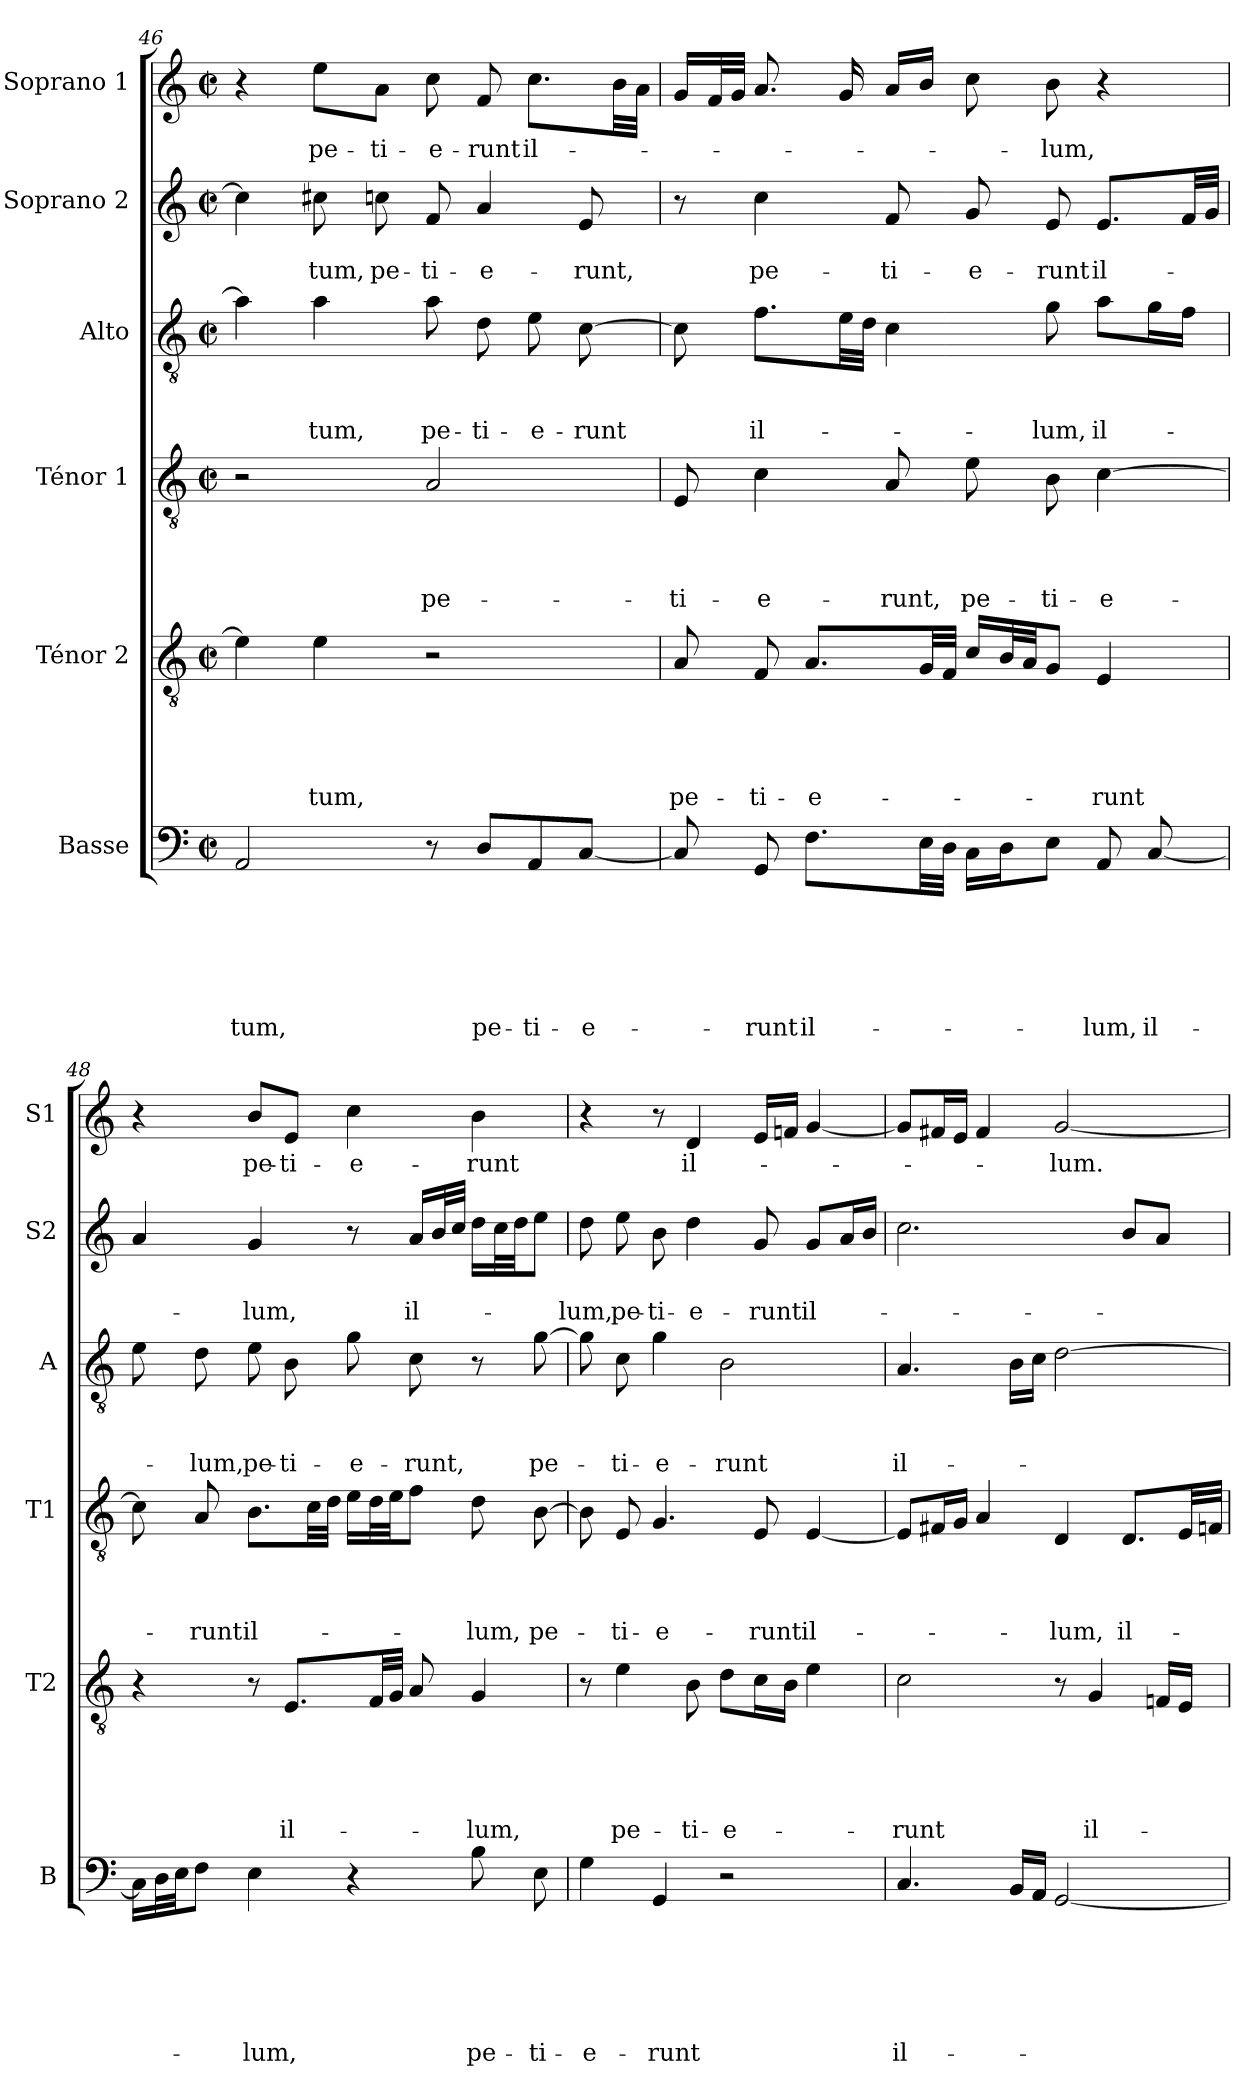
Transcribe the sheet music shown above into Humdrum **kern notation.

**kern	**text	**text	**text	**text	**text	**text	**kern	**text	**text	**text	**text	**text	**kern	**text	**text	**text	**text	**kern	**text	**text	**text	**kern	**text	**text	**kern	**text
*part6	*part6	*part6	*part6	*part6	*part6	*part6	*part5	*part5	*part5	*part5	*part5	*part5	*part4	*part4	*part4	*part4	*part4	*part3	*part3	*part3	*part3	*part2	*part2	*part2	*part1	*part1
*staff6	*staff6	*staff6	*staff6	*staff6	*staff6	*staff6	*staff5	*staff5	*staff5	*staff5	*staff5	*staff5	*staff4	*staff4	*staff4	*staff4	*staff4	*staff3	*staff3	*staff3	*staff3	*staff2	*staff2	*staff2	*staff1	*staff1
*I"Basse	*	*	*	*	*	*	*I"Ténor 2	*	*	*	*	*	*I"Ténor 1	*	*	*	*	*I"Alto	*	*	*	*I"Soprano 2	*	*	*I"Soprano 1	*
*I'B	*	*	*	*	*	*	*I'T2	*	*	*	*	*	*I'T1	*	*	*	*	*I'A	*	*	*	*I'S2	*	*	*I'S1	*
*clefF4	*	*	*	*	*	*	*clefGv2	*	*	*	*	*	*clefGv2	*	*	*	*	*clefGv2	*	*	*	*clefG2	*	*	*clefG2	*
*k[]	*	*	*	*	*	*	*k[]	*	*	*	*	*	*k[]	*	*	*	*	*k[]	*	*	*	*k[]	*	*	*k[]	*
*C:	*	*	*	*	*	*	*C:	*	*	*	*	*	*C:	*	*	*	*	*C:	*	*	*	*C:	*	*	*C:	*
*M2/2	*	*	*	*	*	*	*M2/2	*	*	*	*	*	*M2/2	*	*	*	*	*M2/2	*	*	*	*M2/2	*	*	*M2/2	*
*met(c|)	*	*	*	*	*	*	*met(c|)	*	*	*	*	*	*met(c|)	*	*	*	*	*met(c|)	*	*	*	*met(c|)	*	*	*met(c|)	*
=46	=46	=46	=46	=46	=46	=46	=46	=46	=46	=46	=46	=46	=46	=46	=46	=46	=46	=46	=46	=46	=46	=46	=46	=46	=46	=46
!	!	!	!	!	!	!LO:LY:b	!	!	!	!	!	!	!	!	!	!	!	!	!	!	!	!	!	!	!	!
2AA/	.	.	.	.	.	-tum,	4e\]	.	.	.	.	.	2r	.	.	.	.	4a\]	.	.	.	4cc#\]	.	.	4r	.
!	!	!	!	!	!	!	!	!	!	!	!	!LO:LY:b	!	!	!	!	!	!	!	!	!LO:LY:b	!	!	!LO:LY:b	!	!LO:LY:b
.	.	.	.	.	.	.	4e\	.	.	.	.	-tum,	.	.	.	.	.	4a\	.	.	-tum,	8cc#X\	.	-tum,	8ee\L	pe-
!	!	!	!	!	!	!	!	!	!	!	!	!	!	!	!	!	!	!	!	!	!	!	!	!LO:LY:b	!	!LO:LY:b
.	.	.	.	.	.	.	.	.	.	.	.	.	.	.	.	.	.	.	.	.	.	8ccn\	.	pe-	8a\J	-ti-
!	!	!	!	!	!	!	!	!	!	!	!	!	!	!	!	!	!LO:LY:b	!	!	!	!LO:LY:b	!	!	!LO:LY:b	!	!LO:LY:b
8r	.	.	.	.	.	.	2r	.	.	.	.	.	2A/	.	.	.	pe-	8a\	.	.	pe-	8f/	.	-ti-	8cc\	-e-
!	!	!	!	!	!	!LO:LY:b	!	!	!	!	!	!	!	!	!	!	!	!	!	!	!LO:LY:b	!	!	!LO:LY:b	!	!LO:LY:b
8D/L	.	.	.	.	.	pe-	.	.	.	.	.	.	.	.	.	.	.	8d\	.	.	-ti-	4a/	.	-e-	8f/	-runt
!	!	!	!	!	!	!LO:LY:b	!	!	!	!	!	!	!	!	!	!	!	!	!	!	!LO:LY:b	!	!	!	!	!LO:LY:b
8AA/	.	.	.	.	.	-ti-	.	.	.	.	.	.	.	.	.	.	.	8e\	.	.	-e-	.	.	.	8.cc\L	il-
!	!	!	!	!	!	!LO:LY:b	!	!	!	!	!	!	!	!	!	!	!	!	!	!	!LO:LY:b	!	!	!LO:LY:b	!	!
[8C/J	.	.	.	.	.	-e-	.	.	.	.	.	.	.	.	.	.	.	[8c\	.	.	-runt	8e/	.	-runt,	.	.
.	.	.	.	.	.	.	.	.	.	.	.	.	.	.	.	.	.	.	.	.	.	.	.	.	32b\LL	.
.	.	.	.	.	.	.	.	.	.	.	.	.	.	.	.	.	.	.	.	.	.	.	.	.	32a\JJJ	.
=47	=47	=47	=47	=47	=47	=47	=47	=47	=47	=47	=47	=47	=47	=47	=47	=47	=47	=47	=47	=47	=47	=47	=47	=47	=47	=47
!	!	!	!	!	!	!	!	!	!	!	!	!LO:LY:b	!	!	!	!	!LO:LY:b	!	!	!	!	!	!	!	!	!
8C/]	.	.	.	.	.	.	8A/	.	.	.	.	pe-	8E/	.	.	.	-ti-	8c\]	.	.	.	8r	.	.	16g/LL	.
.	.	.	.	.	.	.	.	.	.	.	.	.	.	.	.	.	.	.	.	.	.	.	.	.	32f/L	.
.	.	.	.	.	.	.	.	.	.	.	.	.	.	.	.	.	.	.	.	.	.	.	.	.	32g/JJJ	.
!	!	!	!	!	!	!LO:LY:b	!	!	!	!	!	!LO:LY:b	!	!	!	!	!LO:LY:b	!	!	!	!LO:LY:b	!	!	!LO:LY:b	!	!
8GG/	.	.	.	.	.	-runt	8F/	.	.	.	.	-ti-	4c\	.	.	.	-e-	8.f\L	.	.	il-	4cc\	.	pe-	8.a/	.
!	!	!	!	!	!	!LO:LY:b	!	!	!	!	!	!LO:LY:b	!	!	!	!	!	!	!	!	!	!	!	!	!	!
8.F\L	.	.	.	.	.	il-	8.A/L	.	.	.	.	-e-	.	.	.	.	.	.	.	.	.	.	.	.	.	.
.	.	.	.	.	.	.	.	.	.	.	.	.	.	.	.	.	.	32e\LL	.	.	.	.	.	.	16g/	.
.	.	.	.	.	.	.	.	.	.	.	.	.	.	.	.	.	.	32d\JJJ	.	.	.	.	.	.	.	.
!	!	!	!	!	!	!	!	!	!	!	!	!	!	!	!	!	!LO:LY:b	!	!	!	!	!	!	!LO:LY:b	!	!
.	.	.	.	.	.	.	.	.	.	.	.	.	8A/	.	.	.	-runt,	4c\	.	.	.	8f/	.	-ti-	16a/LL	.
32E\LL	.	.	.	.	.	.	32G/LL	.	.	.	.	.	.	.	.	.	.	.	.	.	.	.	.	.	16b/JJ	.
32D\JJJ	.	.	.	.	.	.	32F/JJJ	.	.	.	.	.	.	.	.	.	.	.	.	.	.	.	.	.	.	.
!	!	!	!	!	!	!	!	!	!	!	!	!	!	!	!	!	!LO:LY:b	!	!	!	!	!	!	!LO:LY:b	!	!
16C\LL	.	.	.	.	.	.	16c/LL	.	.	.	.	.	8e\	.	.	.	pe-	.	.	.	.	8g/	.	-e-	8cc\	.
16D\J	.	.	.	.	.	.	32B/L	.	.	.	.	.	.	.	.	.	.	.	.	.	.	.	.	.	.	.
.	.	.	.	.	.	.	32A/JJ	.	.	.	.	.	.	.	.	.	.	.	.	.	.	.	.	.	.	.
!	!	!	!	!	!	!	!	!	!	!	!	!	!	!	!	!	!LO:LY:b	!	!	!	!LO:LY:b	!	!	!LO:LY:b	!	!LO:LY:b
8E\J	.	.	.	.	.	.	8G/J	.	.	.	.	.	8B\	.	.	.	-ti-	8g\	.	.	-lum,	8e/	.	-runt	8b\	-lum,
!	!	!	!	!	!	!LO:LY:b	!	!	!	!	!	!LO:LY:b	!	!	!	!	!LO:LY:b	!	!	!	!LO:LY:b	!	!	!LO:LY:b	!	!
8AA/	.	.	.	.	.	-lum,	4E/	.	.	.	.	-runt	[4c\	.	.	.	-e-	8a\L	.	.	il-	8.e/L	.	il-	4r	.
!	!	!	!	!	!	!LO:LY:b	!	!	!	!	!	!	!	!	!	!	!	!	!	!	!	!	!	!	!	!
[8C/	.	.	.	.	.	il-	.	.	.	.	.	.	.	.	.	.	.	16g\L	.	.	.	.	.	.	.	.
.	.	.	.	.	.	.	.	.	.	.	.	.	.	.	.	.	.	16f\JJ	.	.	.	32f/LL	.	.	.	.
.	.	.	.	.	.	.	.	.	.	.	.	.	.	.	.	.	.	.	.	.	.	32g/JJJ	.	.	.	.
!!LO:LB:g=z
=48	=48	=48	=48	=48	=48	=48	=48	=48	=48	=48	=48	=48	=48	=48	=48	=48	=48	=48	=48	=48	=48	=48	=48	=48	=48	=48
16C\LL]	.	.	.	.	.	.	4r	.	.	.	.	.	8c\]	.	.	.	.	8e\	.	.	.	4a/	.	.	4r	.
32D\L	.	.	.	.	.	.	.	.	.	.	.	.	.	.	.	.	.	.	.	.	.	.	.	.	.	.
32E\JJ	.	.	.	.	.	.	.	.	.	.	.	.	.	.	.	.	.	.	.	.	.	.	.	.	.	.
!	!	!	!	!	!	!	!	!	!	!	!	!	!	!	!	!	!LO:LY:b	!	!	!	!LO:LY:b	!	!	!	!	!
8F\J	.	.	.	.	.	.	.	.	.	.	.	.	8A/	.	.	.	-runt	8d\	.	.	-lum,	.	.	.	.	.
!	!	!	!	!	!	!LO:LY:b	!	!	!	!	!	!	!	!	!	!	!LO:LY:b	!	!	!	!LO:LY:b	!	!	!LO:LY:b	!	!LO:LY:b
4E\	.	.	.	.	.	-lum,	8r	.	.	.	.	.	8.B\L	.	.	.	il-	8e\	.	.	pe-	4g/	.	-lum,	8b/L	pe-
!	!	!	!	!	!	!	!	!	!	!	!	!LO:LY:b	!	!	!	!	!	!	!	!	!LO:LY:b	!	!	!	!	!LO:LY:b
.	.	.	.	.	.	.	8.E/L	.	.	.	.	il-	.	.	.	.	.	8B\	.	.	-ti-	.	.	.	8e/J	-ti-
.	.	.	.	.	.	.	.	.	.	.	.	.	32c\LL	.	.	.	.	.	.	.	.	.	.	.	.	.
.	.	.	.	.	.	.	.	.	.	.	.	.	32d\JJJ	.	.	.	.	.	.	.	.	.	.	.	.	.
!	!	!	!	!	!	!	!	!	!	!	!	!	!	!	!	!	!	!	!	!	!LO:LY:b	!	!	!	!	!LO:LY:b
4r	.	.	.	.	.	.	.	.	.	.	.	.	16e\LL	.	.	.	.	8g\	.	.	-e-	8r	.	.	4cc\	-e-
.	.	.	.	.	.	.	32F/LL	.	.	.	.	.	32d\L	.	.	.	.	.	.	.	.	.	.	.	.	.
.	.	.	.	.	.	.	32G/JJJ	.	.	.	.	.	32e\JJ	.	.	.	.	.	.	.	.	.	.	.	.	.
!	!	!	!	!	!	!	!	!	!	!	!	!	!	!	!	!	!	!	!	!	!LO:LY:b	!	!	!LO:LY:b	!	!
.	.	.	.	.	.	.	8A/	.	.	.	.	.	8f\J	.	.	.	.	8c\	.	.	-runt,	16a/LL	.	il-	.	.
.	.	.	.	.	.	.	.	.	.	.	.	.	.	.	.	.	.	.	.	.	.	32b/L	.	.	.	.
.	.	.	.	.	.	.	.	.	.	.	.	.	.	.	.	.	.	.	.	.	.	32cc/JJJ	.	.	.	.
!	!	!	!	!	!	!LO:LY:b	!	!	!	!	!	!LO:LY:b	!	!	!	!	!LO:LY:b	!	!	!	!	!	!	!	!	!LO:LY:b
8B\	.	.	.	.	.	pe-	4G/	.	.	.	.	-lum,	8d\	.	.	.	-lum,	8r	.	.	.	16dd\LL	.	.	4b\	-runt
.	.	.	.	.	.	.	.	.	.	.	.	.	.	.	.	.	.	.	.	.	.	32cc\L	.	.	.	.
.	.	.	.	.	.	.	.	.	.	.	.	.	.	.	.	.	.	.	.	.	.	32dd\JJ	.	.	.	.
!	!	!	!	!	!	!LO:LY:b	!	!	!	!	!	!	!	!	!	!	!LO:LY:b	!	!	!	!LO:LY:b	!	!	!	!	!
8E\	.	.	.	.	.	-ti-	.	.	.	.	.	.	[8B\	.	.	.	pe-	[8g\	.	.	pe-	8ee\J	.	.	.	.
=49	=49	=49	=49	=49	=49	=49	=49	=49	=49	=49	=49	=49	=49	=49	=49	=49	=49	=49	=49	=49	=49	=49	=49	=49	=49	=49
!	!	!	!	!	!	!LO:LY:b	!	!	!	!	!	!	!	!	!	!	!	!	!	!	!	!	!	!LO:LY:b	!	!
4G\	.	.	.	.	.	-e-	8r	.	.	.	.	.	8B\]	.	.	.	.	8g\]	.	.	.	8dd\	.	-lum,	4r	.
!	!	!	!	!	!	!	!	!	!	!	!	!LO:LY:b	!	!	!	!	!LO:LY:b	!	!	!	!LO:LY:b	!	!	!LO:LY:b	!	!
.	.	.	.	.	.	.	4e\	.	.	.	.	pe-	8E/	.	.	.	-ti-	8c\	.	.	-ti-	8ee\	.	pe-	.	.
!	!	!	!	!	!	!LO:LY:b	!	!	!	!	!	!	!	!	!	!	!LO:LY:b	!	!	!	!LO:LY:b	!	!	!LO:LY:b	!	!
4GG/	.	.	.	.	.	-runt	.	.	.	.	.	.	4.G/	.	.	.	-e-	4g\	.	.	-e-	8b\	.	-ti-	8r	.
!	!	!	!	!	!	!	!	!	!	!	!	!LO:LY:b	!	!	!	!	!	!	!	!	!	!	!	!LO:LY:b	!	!LO:LY:b
.	.	.	.	.	.	.	8B\	.	.	.	.	-ti-	.	.	.	.	.	.	.	.	.	4dd\	.	-e-	4d/	il-
!	!	!	!	!	!	!	!	!	!	!	!	!LO:LY:b	!	!	!	!	!	!	!	!	!LO:LY:b	!	!	!	!	!
2r	.	.	.	.	.	.	8d\L	.	.	.	.	-e-	.	.	.	.	.	2B\	.	.	-runt	.	.	.	.	.
!	!	!	!	!	!	!	!	!	!	!	!	!	!	!	!	!	!LO:LY:b	!	!	!	!	!	!	!LO:LY:b	!	!
.	.	.	.	.	.	.	16c\L	.	.	.	.	.	8E/	.	.	.	-runt	.	.	.	.	8g/	.	-runt	16e/LL	.
.	.	.	.	.	.	.	16B\JJ	.	.	.	.	.	.	.	.	.	.	.	.	.	.	.	.	.	16fn/JJ	.
!	!	!	!	!	!	!	!	!	!	!	!	!	!	!	!	!	!LO:LY:b	!	!	!	!	!	!	!LO:LY:b	!	!
.	.	.	.	.	.	.	4e\	.	.	.	.	.	[4E/	.	.	.	il-	.	.	.	.	8g/L	.	il-	[4g/	.
.	.	.	.	.	.	.	.	.	.	.	.	.	.	.	.	.	.	.	.	.	.	16a/L	.	.	.	.
.	.	.	.	.	.	.	.	.	.	.	.	.	.	.	.	.	.	.	.	.	.	16b/JJ	.	.	.	.
=50	=50	=50	=50	=50	=50	=50	=50	=50	=50	=50	=50	=50	=50	=50	=50	=50	=50	=50	=50	=50	=50	=50	=50	=50	=50	=50
!	!	!	!	!	!	!LO:LY:b	!	!	!	!	!	!LO:LY:b	!	!	!	!	!	!	!	!	!LO:LY:b	!	!	!	!	!
4.C/	.	.	.	.	.	il-	2c\	.	.	.	.	-runt	8E/L]	.	.	.	.	4.A/	.	.	il-	2.cc\	.	.	8g/L]	.
.	.	.	.	.	.	.	.	.	.	.	.	.	16F#X/L	.	.	.	.	.	.	.	.	.	.	.	16f#X/L	.
.	.	.	.	.	.	.	.	.	.	.	.	.	16G/JJ	.	.	.	.	.	.	.	.	.	.	.	16e/JJ	.
.	.	.	.	.	.	.	.	.	.	.	.	.	4A/	.	.	.	.	.	.	.	.	.	.	.	4f#/	.
16BB/LL	.	.	.	.	.	.	.	.	.	.	.	.	.	.	.	.	.	16B\LL	.	.	.	.	.	.	.	.
16AA/JJ	.	.	.	.	.	.	.	.	.	.	.	.	.	.	.	.	.	16c\JJ	.	.	.	.	.	.	.	.
!	!	!	!	!	!	!	!	!	!	!	!	!	!	!	!	!	!LO:LY:b	!	!	!	!	!	!	!	!	!LO:LY:b
[2GG/	.	.	.	.	.	.	8r	.	.	.	.	.	4D/	.	.	.	-lum,	[2d\	.	.	.	.	.	.	[2g/	-lum.
!	!	!	!	!	!	!	!	!	!	!	!	!LO:LY:b	!	!	!	!	!	!	!	!	!	!	!	!	!	!
.	.	.	.	.	.	.	4G/	.	.	.	.	il-	.	.	.	.	.	.	.	.	.	.	.	.	.	.
!	!	!	!	!	!	!	!	!	!	!	!	!	!	!	!	!	!LO:LY:b	!	!	!	!	!	!	!	!	!
.	.	.	.	.	.	.	.	.	.	.	.	.	8.D/L	.	.	.	il-	.	.	.	.	8b/L	.	.	.	.
.	.	.	.	.	.	.	16Fn/LL	.	.	.	.	.	.	.	.	.	.	.	.	.	.	8a/J	.	.	.	.
.	.	.	.	.	.	.	16E/JJ	.	.	.	.	.	32E/LL	.	.	.	.	.	.	.	.	.	.	.	.	.
.	.	.	.	.	.	.	.	.	.	.	.	.	32Fn/JJJ	.	.	.	.	.	.	.	.	.	.	.	.	.
=	=	=	=	=	=	=	=	=	=	=	=	=	=	=	=	=	=	=	=	=	=	=	=	=	=	=
*-	*-	*-	*-	*-	*-	*-	*-	*-	*-	*-	*-	*-	*-	*-	*-	*-	*-	*-	*-	*-	*-	*-	*-	*-	*-	*-
